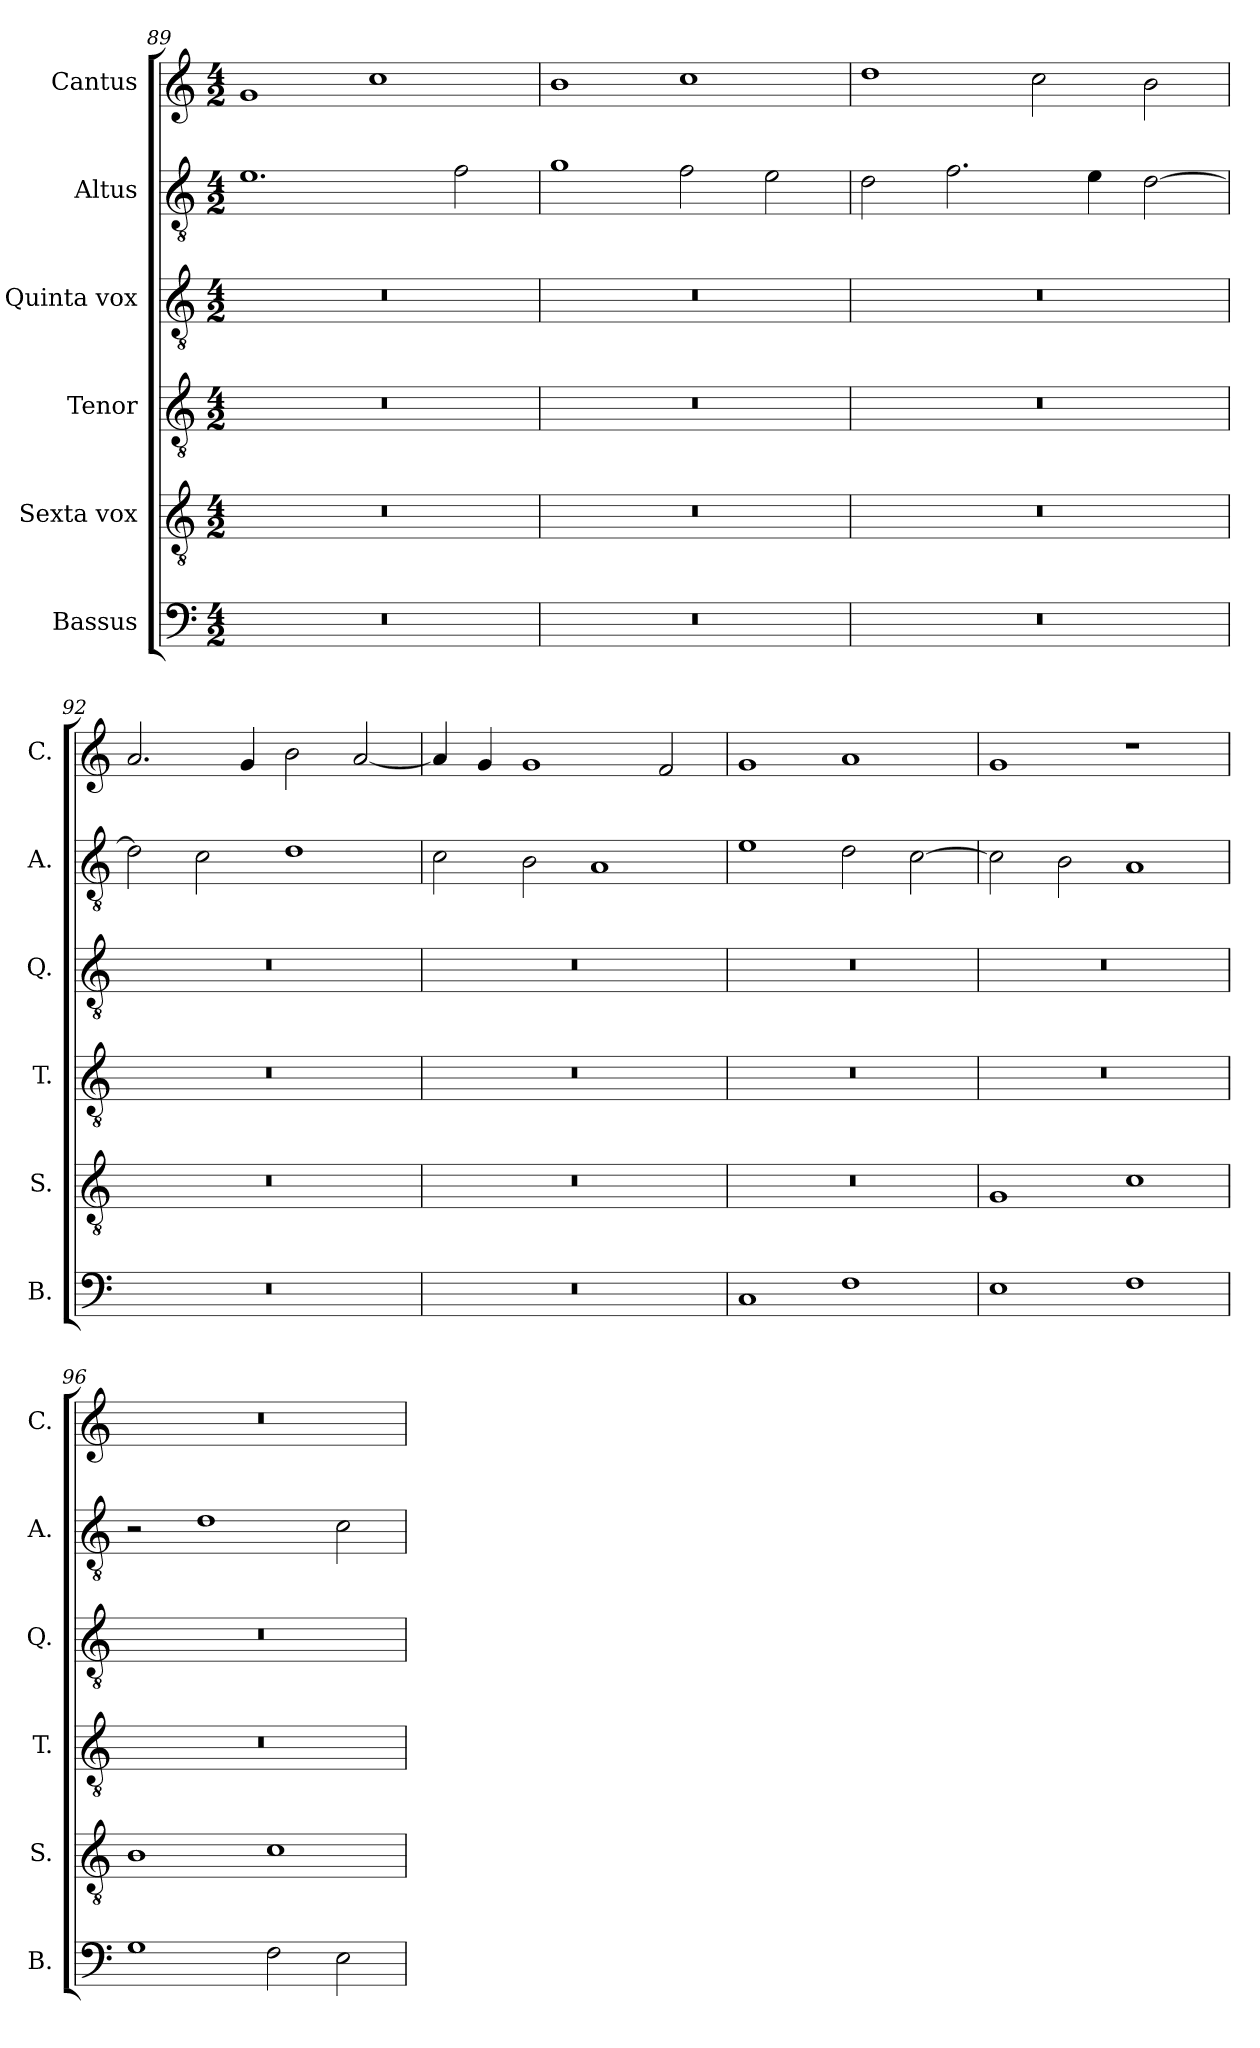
**kern	**kern	**kern	**kern	**kern	**kern
*part6	*part5	*part4	*part3	*part2	*part1
*staff6	*staff5	*staff4	*staff3	*staff2	*staff1
*I"Bassus	*I"Sexta vox	*I"Tenor	*I"Quinta vox	*I"Altus	*I"Cantus
*I'B.	*I'S.	*I'T.	*I'Q.	*I'A.	*I'C.
*clefF4	*clefGv2	*clefGv2	*clefGv2	*clefGv2	*clefG2
*k[]	*k[]	*k[]	*k[]	*k[]	*k[]
*M4/2	*M4/2	*M4/2	*M4/2	*M4/2	*M4/2
=89	=89	=89	=89	=89	=89
0r	0r	0r	0r	1.e	1g
.	.	.	.	.	1cc
.	.	.	.	2f\	.
=90	=90	=90	=90	=90	=90
0r	0r	0r	0r	1g	1b
.	.	.	.	2f\	1cc
.	.	.	.	2e\	.
=91	=91	=91	=91	=91	=91
0r	0r	0r	0r	2d\	1dd
.	.	.	.	2.f\	.
.	.	.	.	.	2cc\
.	.	.	.	4e\	.
.	.	.	.	[2d\	2b\
!!LO:LB:g=z
=92	=92	=92	=92	=92	=92
0r	0r	0r	0r	2d\]	2.a/
.	.	.	.	2c\	.
.	.	.	.	.	4g/
.	.	.	.	1d	2b\
.	.	.	.	.	[2a/
=93	=93	=93	=93	=93	=93
0r	0r	0r	0r	2c\	4a/]
.	.	.	.	.	4g/
.	.	.	.	2B\	1g
.	.	.	.	1A	.
.	.	.	.	.	2f/
=94	=94	=94	=94	=94	=94
1C	0r	0r	0r	1e	1g
1F	.	.	.	2d\	1a
.	.	.	.	[2c\	.
=95	=95	=95	=95	=95	=95
1E	1G	0r	0r	2c\]	1g
.	.	.	.	2B\	.
1F	1c	.	.	1A	1r
=96	=96	=96	=96	=96	=96
1G	1B	0r	0r	2r	0r
.	.	.	.	1d	.
2F\	1c	.	.	.	.
2E\	.	.	.	2c\	.
=	=	=	=	=	=
*-	*-	*-	*-	*-	*-
